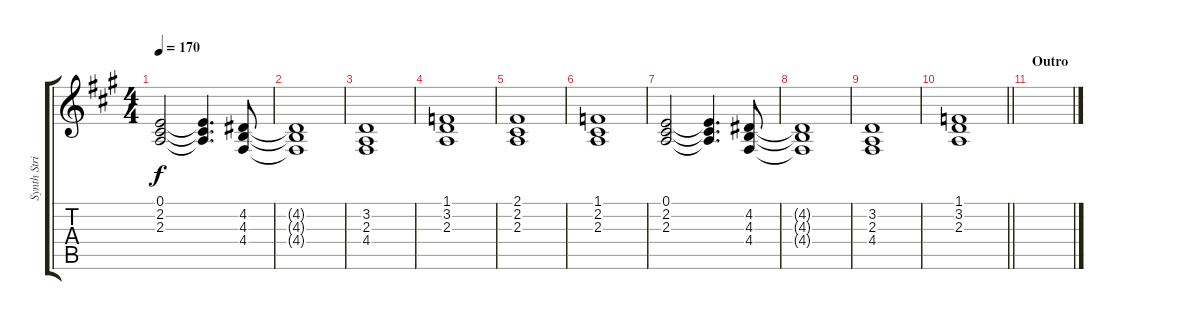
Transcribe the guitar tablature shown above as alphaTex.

\track ("Synth Strings II" "Synth Stri") {instrument tremolostrings}
\staff {score tabs}
\tuning (E4 B3 G3 D3 A2 E2) {hide}
\ts (4 4)
\tempo 170
\clef g2
\ks a
(0.1 2.2 2.3).2{dy f} (0.1{t} 2.2{t} 2.3{t}).4{d} (4.2 4.3 4.4).8 |
(4.2{t} 4.3{t} 4.4{t}).1 |
(3.2 2.3 4.4).1 |
(1.1 3.2 2.3).1 |
(2.1 2.2 2.3).1 |
(1.1 2.2 2.3).1 |
(0.1 2.2 2.3).2 (0.1{t} 2.2{t} 2.3{t}).4{d} (4.2 4.3 4.4).8 |
(4.2{t} 4.3{t} 4.4{t}).1 |
(3.2 2.3 4.4).1 |
\barLineRight lightlight
(1.1 3.2 2.3).1 |
\section ("" "Outro")
